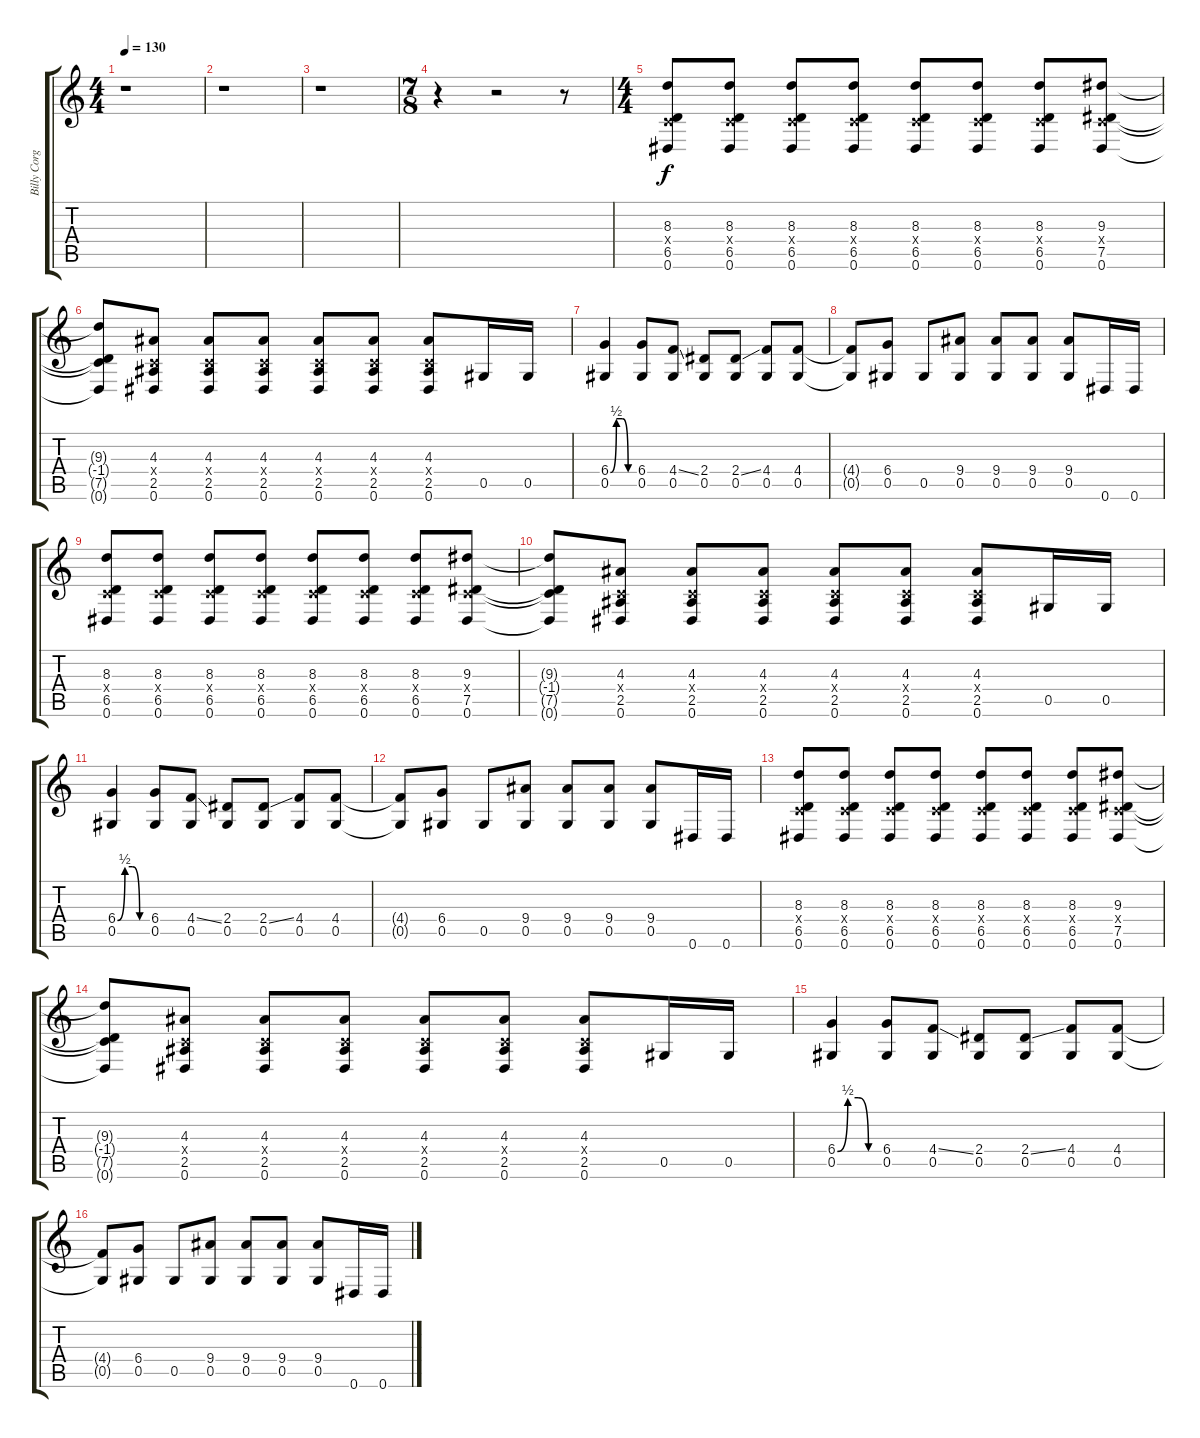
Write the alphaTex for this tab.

\track ("Billy Corgan (Acoustic Guitar)" "Billy Corg") {instrument acousticguitarnylon}
\staff {score tabs}
\tuning (Eb4 Bb3 Gb3 Db3 Ab2 Eb2) {hide}
\ts (4 4)
\tempo 130
\clef g2
\ks c
r.1{dy f instrument acousticguitarnylon} |
r.1 |
r.1 |
\ts (7 8)
r.4 r.2 r.8 |
\ts (4 4)
(8.3 -1.4{x} 6.5 0.6).8 (8.3 -1.4{x} 6.5 0.6).8 (8.3 -1.4{x} 6.5 0.6).8 (8.3 -1.4{x} 6.5 0.6).8 (8.3 -1.4{x} 6.5 0.6).8 (8.3 -1.4{x} 6.5 0.6).8 (8.3 -1.4{x} 6.5 0.6).8 (9.3 -1.4{x} 7.5 0.6).8 |
(9.3{t} -1.4{t} 7.5{t} 0.6{t}).8 (4.3 -1.4{x} 2.5 0.6).8 (4.3 -1.4{x} 2.5 0.6).8 (4.3 -1.4{x} 2.5 0.6).8 (4.3 -1.4{x} 2.5 0.6).8 (4.3 -1.4{x} 2.5 0.6).8 (4.3 -1.4{x} 2.5 0.6).8 0.5.16 0.5.16 |
(6.4{be (custom 0 0 15 2 30 2 45 0 60 0)} 0.5).4 (6.4 0.5).8 (4.4{ss} 0.5).8 (2.4 0.5).8 (2.4{ss} 0.5).8 (4.4 0.5).8 (4.4 0.5).8 |
(4.4{t} 0.5{t}).8 (6.4 0.5).8 0.5.8 (9.4 0.5).8 (9.4 0.5).8 (9.4 0.5).8 (9.4 0.5).8 0.6.16 0.6.16 |
(8.3 -1.4{x} 6.5 0.6).8 (8.3 -1.4{x} 6.5 0.6).8 (8.3 -1.4{x} 6.5 0.6).8 (8.3 -1.4{x} 6.5 0.6).8 (8.3 -1.4{x} 6.5 0.6).8 (8.3 -1.4{x} 6.5 0.6).8 (8.3 -1.4{x} 6.5 0.6).8 (9.3 -1.4{x} 7.5 0.6).8 |
(9.3{t} -1.4{t} 7.5{t} 0.6{t}).8 (4.3 -1.4{x} 2.5 0.6).8 (4.3 -1.4{x} 2.5 0.6).8 (4.3 -1.4{x} 2.5 0.6).8 (4.3 -1.4{x} 2.5 0.6).8 (4.3 -1.4{x} 2.5 0.6).8 (4.3 -1.4{x} 2.5 0.6).8 0.5.16 0.5.16 |
(6.4{be (custom 0 0 15 2 30 2 45 0 60 0)} 0.5).4 (6.4 0.5).8 (4.4{ss} 0.5).8 (2.4 0.5).8 (2.4{ss} 0.5).8 (4.4 0.5).8 (4.4 0.5).8 |
(4.4{t} 0.5{t}).8 (6.4 0.5).8 0.5.8 (9.4 0.5).8 (9.4 0.5).8 (9.4 0.5).8 (9.4 0.5).8 0.6.16 0.6.16 |
(8.3 -1.4{x} 6.5 0.6).8 (8.3 -1.4{x} 6.5 0.6).8 (8.3 -1.4{x} 6.5 0.6).8 (8.3 -1.4{x} 6.5 0.6).8 (8.3 -1.4{x} 6.5 0.6).8 (8.3 -1.4{x} 6.5 0.6).8 (8.3 -1.4{x} 6.5 0.6).8 (9.3 -1.4{x} 7.5 0.6).8 |
(9.3{t} -1.4{t} 7.5{t} 0.6{t}).8 (4.3 -1.4{x} 2.5 0.6).8 (4.3 -1.4{x} 2.5 0.6).8 (4.3 -1.4{x} 2.5 0.6).8 (4.3 -1.4{x} 2.5 0.6).8 (4.3 -1.4{x} 2.5 0.6).8 (4.3 -1.4{x} 2.5 0.6).8 0.5.16 0.5.16 |
(6.4{be (custom 0 0 15 2 30 2 45 0 60 0)} 0.5).4 (6.4 0.5).8 (4.4{ss} 0.5).8 (2.4 0.5).8 (2.4{ss} 0.5).8 (4.4 0.5).8 (4.4 0.5).8 |
(4.4{t} 0.5{t}).8 (6.4 0.5).8 0.5.8 (9.4 0.5).8 (9.4 0.5).8 (9.4 0.5).8 (9.4 0.5).8 0.6.16 0.6.16
